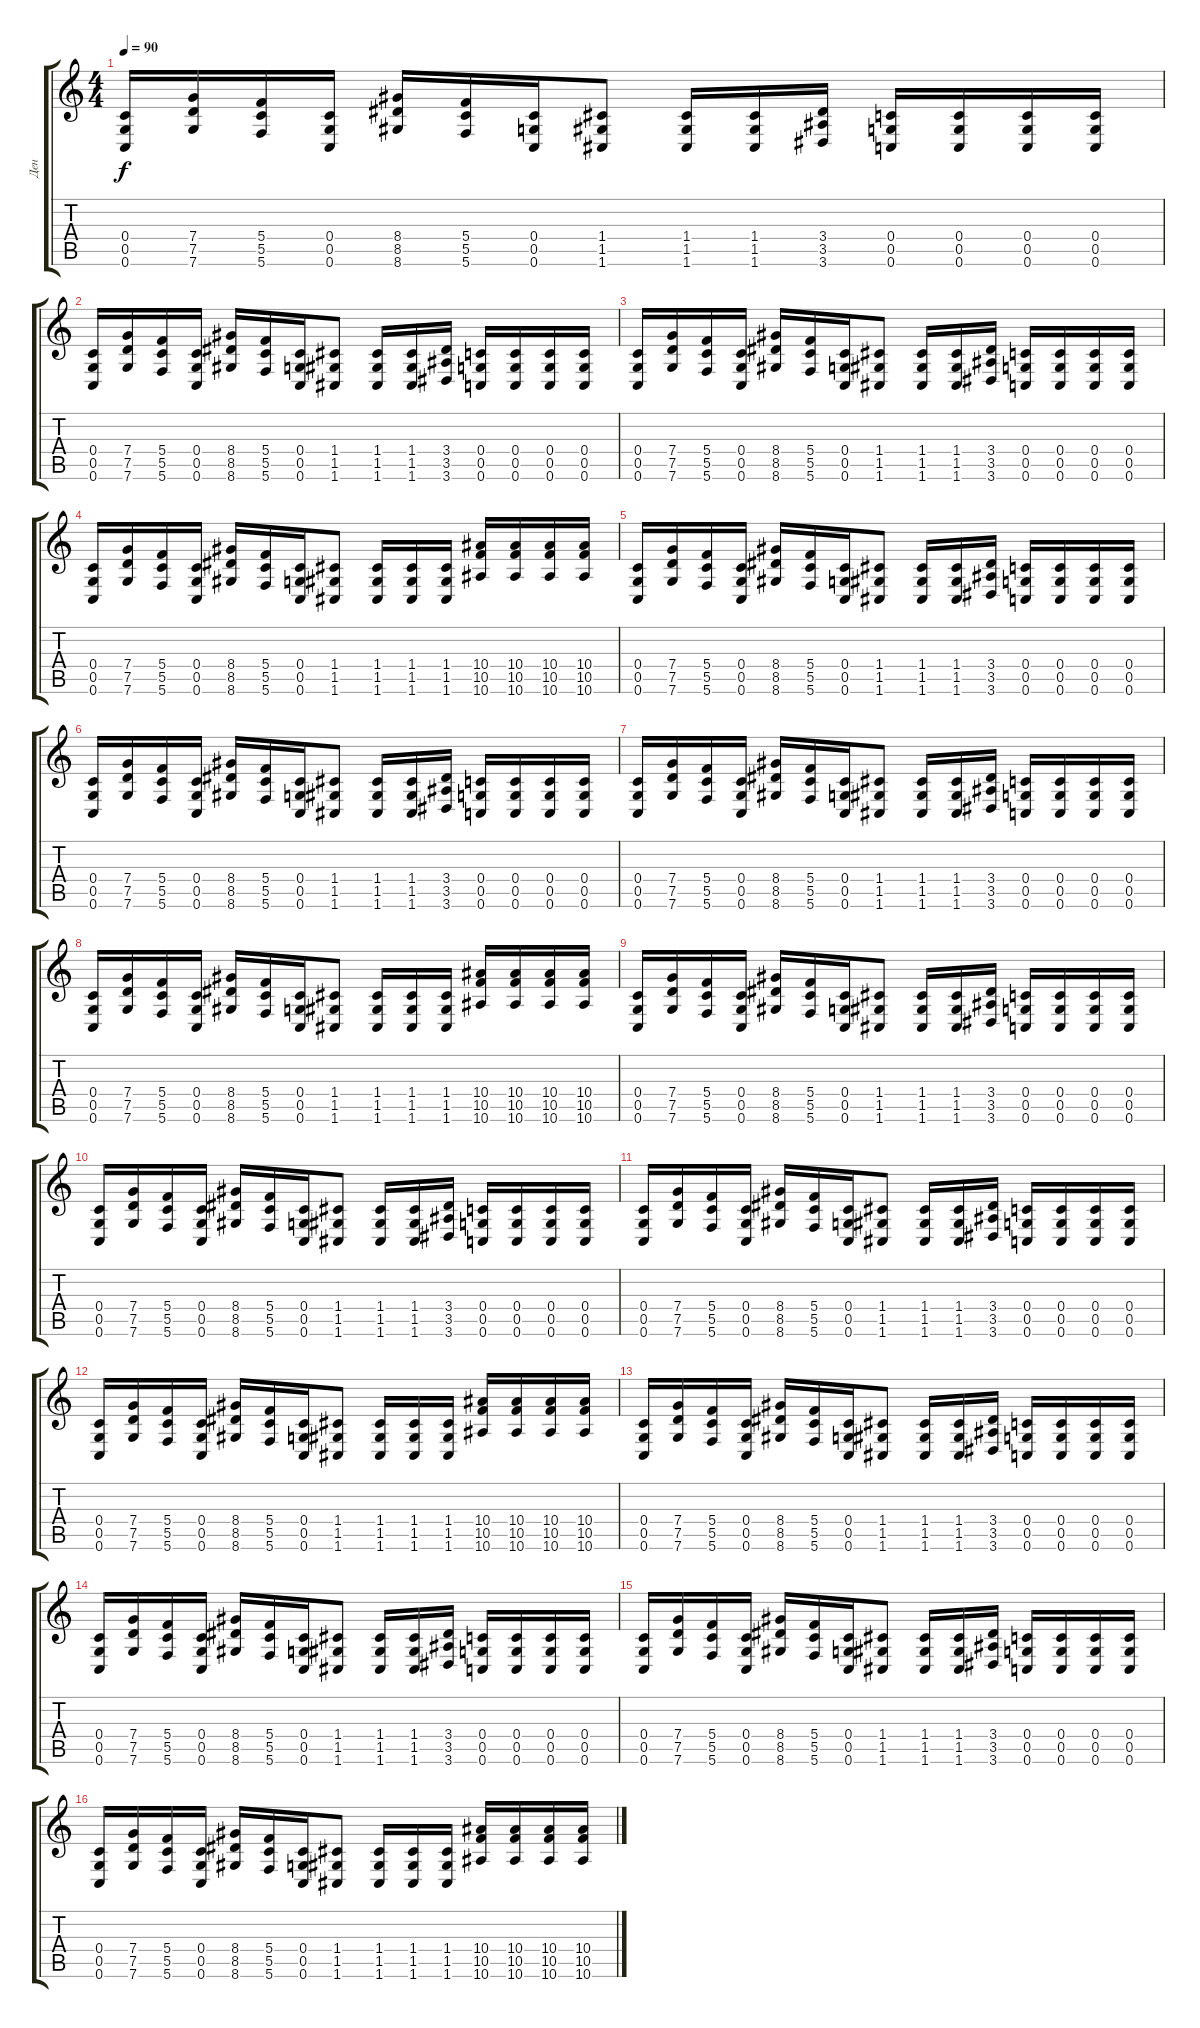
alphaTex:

\track ("Ден" "Ден") {instrument overdrivenguitar}
\staff {score tabs}
\tuning (D4 A3 F3 C3 G2 C2) {hide}
\ts (4 4)
\tempo 90
\clef g2
\ks c
(0.4 0.5 0.6).16{dy f} (7.4 7.5 7.6).16 (5.4 5.5 5.6).16 (0.4 0.5 0.6).16 (8.4 8.5 8.6).16 (5.4 5.5 5.6).16 (0.4 0.5 0.6).16 (1.4 1.5 1.6).8 (1.4 1.5 1.6).16 (1.4 1.5 1.6).16 (3.4 3.5 3.6).16 (0.4 0.5 0.6).16 (0.4 0.5 0.6).16 (0.4 0.5 0.6).16 (0.4 0.5 0.6).16 |
(0.4 0.5 0.6).16 (7.4 7.5 7.6).16 (5.4 5.5 5.6).16 (0.4 0.5 0.6).16 (8.4 8.5 8.6).16 (5.4 5.5 5.6).16 (0.4 0.5 0.6).16 (1.4 1.5 1.6).8 (1.4 1.5 1.6).16 (1.4 1.5 1.6).16 (3.4 3.5 3.6).16 (0.4 0.5 0.6).16 (0.4 0.5 0.6).16 (0.4 0.5 0.6).16 (0.4 0.5 0.6).16 |
(0.4 0.5 0.6).16 (7.4 7.5 7.6).16 (5.4 5.5 5.6).16 (0.4 0.5 0.6).16 (8.4 8.5 8.6).16 (5.4 5.5 5.6).16 (0.4 0.5 0.6).16 (1.4 1.5 1.6).8 (1.4 1.5 1.6).16 (1.4 1.5 1.6).16 (3.4 3.5 3.6).16 (0.4 0.5 0.6).16 (0.4 0.5 0.6).16 (0.4 0.5 0.6).16 (0.4 0.5 0.6).16 |
(0.4 0.5 0.6).16 (7.4 7.5 7.6).16 (5.4 5.5 5.6).16 (0.4 0.5 0.6).16 (8.4 8.5 8.6).16 (5.4 5.5 5.6).16 (0.4 0.5 0.6).16 (1.4 1.5 1.6).8 (1.4 1.5 1.6).16 (1.4 1.5 1.6).16 (1.4 1.5 1.6).16 (10.4 10.5 10.6).16 (10.4 10.5 10.6).16 (10.4 10.5 10.6).16 (10.4 10.5 10.6).16 |
(0.4 0.5 0.6).16 (7.4 7.5 7.6).16 (5.4 5.5 5.6).16 (0.4 0.5 0.6).16 (8.4 8.5 8.6).16 (5.4 5.5 5.6).16 (0.4 0.5 0.6).16 (1.4 1.5 1.6).8 (1.4 1.5 1.6).16 (1.4 1.5 1.6).16 (3.4 3.5 3.6).16 (0.4 0.5 0.6).16 (0.4 0.5 0.6).16 (0.4 0.5 0.6).16 (0.4 0.5 0.6).16 |
(0.4 0.5 0.6).16 (7.4 7.5 7.6).16 (5.4 5.5 5.6).16 (0.4 0.5 0.6).16 (8.4 8.5 8.6).16 (5.4 5.5 5.6).16 (0.4 0.5 0.6).16 (1.4 1.5 1.6).8 (1.4 1.5 1.6).16 (1.4 1.5 1.6).16 (3.4 3.5 3.6).16 (0.4 0.5 0.6).16 (0.4 0.5 0.6).16 (0.4 0.5 0.6).16 (0.4 0.5 0.6).16 |
(0.4 0.5 0.6).16 (7.4 7.5 7.6).16 (5.4 5.5 5.6).16 (0.4 0.5 0.6).16 (8.4 8.5 8.6).16 (5.4 5.5 5.6).16 (0.4 0.5 0.6).16 (1.4 1.5 1.6).8 (1.4 1.5 1.6).16 (1.4 1.5 1.6).16 (3.4 3.5 3.6).16 (0.4 0.5 0.6).16 (0.4 0.5 0.6).16 (0.4 0.5 0.6).16 (0.4 0.5 0.6).16 |
(0.4 0.5 0.6).16 (7.4 7.5 7.6).16 (5.4 5.5 5.6).16 (0.4 0.5 0.6).16 (8.4 8.5 8.6).16 (5.4 5.5 5.6).16 (0.4 0.5 0.6).16 (1.4 1.5 1.6).8 (1.4 1.5 1.6).16 (1.4 1.5 1.6).16 (1.4 1.5 1.6).16 (10.4 10.5 10.6).16 (10.4 10.5 10.6).16 (10.4 10.5 10.6).16 (10.4 10.5 10.6).16 |
(0.4 0.5 0.6).16 (7.4 7.5 7.6).16 (5.4 5.5 5.6).16 (0.4 0.5 0.6).16 (8.4 8.5 8.6).16 (5.4 5.5 5.6).16 (0.4 0.5 0.6).16 (1.4 1.5 1.6).8 (1.4 1.5 1.6).16 (1.4 1.5 1.6).16 (3.4 3.5 3.6).16 (0.4 0.5 0.6).16 (0.4 0.5 0.6).16 (0.4 0.5 0.6).16 (0.4 0.5 0.6).16 |
(0.4 0.5 0.6).16 (7.4 7.5 7.6).16 (5.4 5.5 5.6).16 (0.4 0.5 0.6).16 (8.4 8.5 8.6).16 (5.4 5.5 5.6).16 (0.4 0.5 0.6).16 (1.4 1.5 1.6).8 (1.4 1.5 1.6).16 (1.4 1.5 1.6).16 (3.4 3.5 3.6).16 (0.4 0.5 0.6).16 (0.4 0.5 0.6).16 (0.4 0.5 0.6).16 (0.4 0.5 0.6).16 |
(0.4 0.5 0.6).16 (7.4 7.5 7.6).16 (5.4 5.5 5.6).16 (0.4 0.5 0.6).16 (8.4 8.5 8.6).16 (5.4 5.5 5.6).16 (0.4 0.5 0.6).16 (1.4 1.5 1.6).8 (1.4 1.5 1.6).16 (1.4 1.5 1.6).16 (3.4 3.5 3.6).16 (0.4 0.5 0.6).16 (0.4 0.5 0.6).16 (0.4 0.5 0.6).16 (0.4 0.5 0.6).16 |
(0.4 0.5 0.6).16 (7.4 7.5 7.6).16 (5.4 5.5 5.6).16 (0.4 0.5 0.6).16 (8.4 8.5 8.6).16 (5.4 5.5 5.6).16 (0.4 0.5 0.6).16 (1.4 1.5 1.6).8 (1.4 1.5 1.6).16 (1.4 1.5 1.6).16 (1.4 1.5 1.6).16 (10.4 10.5 10.6).16 (10.4 10.5 10.6).16 (10.4 10.5 10.6).16 (10.4 10.5 10.6).16 |
(0.4 0.5 0.6).16 (7.4 7.5 7.6).16 (5.4 5.5 5.6).16 (0.4 0.5 0.6).16 (8.4 8.5 8.6).16 (5.4 5.5 5.6).16 (0.4 0.5 0.6).16 (1.4 1.5 1.6).8 (1.4 1.5 1.6).16 (1.4 1.5 1.6).16 (3.4 3.5 3.6).16 (0.4 0.5 0.6).16 (0.4 0.5 0.6).16 (0.4 0.5 0.6).16 (0.4 0.5 0.6).16 |
(0.4 0.5 0.6).16 (7.4 7.5 7.6).16 (5.4 5.5 5.6).16 (0.4 0.5 0.6).16 (8.4 8.5 8.6).16 (5.4 5.5 5.6).16 (0.4 0.5 0.6).16 (1.4 1.5 1.6).8 (1.4 1.5 1.6).16 (1.4 1.5 1.6).16 (3.4 3.5 3.6).16 (0.4 0.5 0.6).16 (0.4 0.5 0.6).16 (0.4 0.5 0.6).16 (0.4 0.5 0.6).16 |
(0.4 0.5 0.6).16 (7.4 7.5 7.6).16 (5.4 5.5 5.6).16 (0.4 0.5 0.6).16 (8.4 8.5 8.6).16 (5.4 5.5 5.6).16 (0.4 0.5 0.6).16 (1.4 1.5 1.6).8 (1.4 1.5 1.6).16 (1.4 1.5 1.6).16 (3.4 3.5 3.6).16 (0.4 0.5 0.6).16 (0.4 0.5 0.6).16 (0.4 0.5 0.6).16 (0.4 0.5 0.6).16 |
(0.4 0.5 0.6).16 (7.4 7.5 7.6).16 (5.4 5.5 5.6).16 (0.4 0.5 0.6).16 (8.4 8.5 8.6).16 (5.4 5.5 5.6).16 (0.4 0.5 0.6).16 (1.4 1.5 1.6).8 (1.4 1.5 1.6).16 (1.4 1.5 1.6).16 (1.4 1.5 1.6).16 (10.4 10.5 10.6).16 (10.4 10.5 10.6).16 (10.4 10.5 10.6).16 (10.4 10.5 10.6).16
